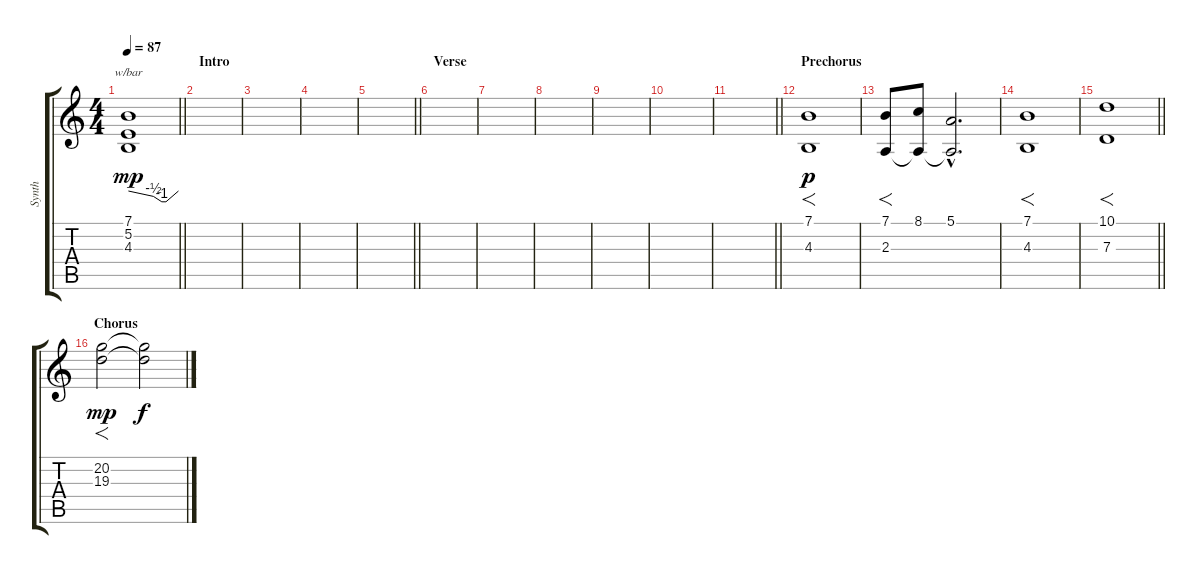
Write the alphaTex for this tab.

\track ("Synth" "Synth") {instrument pad2warm}
\staff {score tabs}
\tuning (E4 B3 G3 D3 A2 E2) {hide}
\ts (4 4)
\tempo 87
\clef g2
\barLineRight lightlight
\ks c
(7.1 5.2 4.3).1{tbe (custom default 0 0 30 -2 40 -4 45 -4 60 0) dy mp instrument pad2warm} |
\section ("" "Intro")
|
|
|
\barLineRight lightlight
|
\section ("" "Verse")
|
|
|
|
|
\barLineRight lightlight
|
\section ("" "Prechorus")
(7.1 4.3).1{f dy p} |
(7.1 2.3).8{f} (8.1 2.3{t}).8 (5.1{hac} 2.3{hac t}).2{d} |
(7.1 4.3).1{f} |
\barLineRight lightlight
(10.1 7.3).1{f} |
\section ("" "Chorus")
(20.2 19.3).2{f dy mp} (20.2{t} 19.3{t}).2{dy f}
